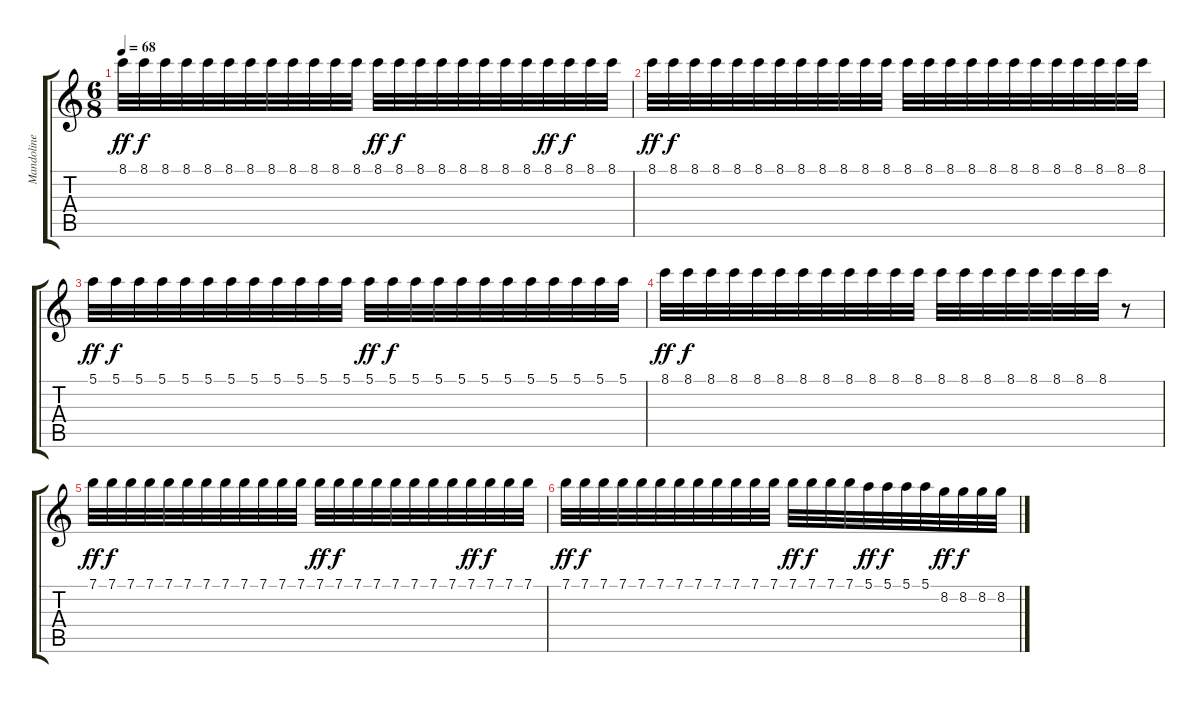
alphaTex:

\track ("Mandoline" "Mandoline") {instrument acousticguitarsteel}
\staff {score tabs}
\tuning (E4 B3 G3 D3 A2 E2) {hide}
\ts (6 8)
\tempo 68
\clef g2
\ks c
8.1.32{dy ff} 8.1.32{dy f} 8.1.32 8.1.32 8.1.32 8.1.32 8.1.32 8.1.32 8.1.32 8.1.32 8.1.32 8.1.32 8.1.32{dy ff} 8.1.32{dy f} 8.1.32 8.1.32 8.1.32 8.1.32 8.1.32 8.1.32 8.1.32{dy ff} 8.1.32{dy f} 8.1.32 8.1.32 |
8.1.32{dy ff} 8.1.32{dy f} 8.1.32 8.1.32 8.1.32 8.1.32 8.1.32 8.1.32 8.1.32 8.1.32 8.1.32 8.1.32 8.1.32 8.1.32 8.1.32 8.1.32 8.1.32 8.1.32 8.1.32 8.1.32 8.1.32 8.1.32 8.1.32 8.1.32 |
5.1.32{dy ff} 5.1.32{dy f} 5.1.32 5.1.32 5.1.32 5.1.32 5.1.32 5.1.32 5.1.32 5.1.32 5.1.32 5.1.32 5.1.32{dy ff} 5.1.32{dy f} 5.1.32 5.1.32 5.1.32 5.1.32 5.1.32 5.1.32 5.1.32 5.1.32 5.1.32 5.1.32 |
8.1.32{dy ff} 8.1.32{dy f} 8.1.32 8.1.32 8.1.32 8.1.32 8.1.32 8.1.32 8.1.32 8.1.32 8.1.32 8.1.32 8.1.32 8.1.32 8.1.32 8.1.32 8.1.32 8.1.32 8.1.32 8.1.32 r.8 |
7.1.32{dy ff} 7.1.32{dy f} 7.1.32 7.1.32 7.1.32 7.1.32 7.1.32 7.1.32 7.1.32 7.1.32 7.1.32 7.1.32 7.1.32{dy ff} 7.1.32{dy f} 7.1.32 7.1.32 7.1.32 7.1.32 7.1.32 7.1.32 7.1.32{dy ff} 7.1.32{dy f} 7.1.32 7.1.32 |
7.1.32{dy ff} 7.1.32{dy f} 7.1.32 7.1.32 7.1.32 7.1.32 7.1.32 7.1.32 7.1.32 7.1.32 7.1.32 7.1.32 7.1.32{dy ff} 7.1.32{dy f} 7.1.32 7.1.32 5.1.32{dy ff} 5.1.32{dy f} 5.1.32 5.1.32 8.2.32{dy ff} 8.2.32{dy f} 8.2.32 8.2.32
